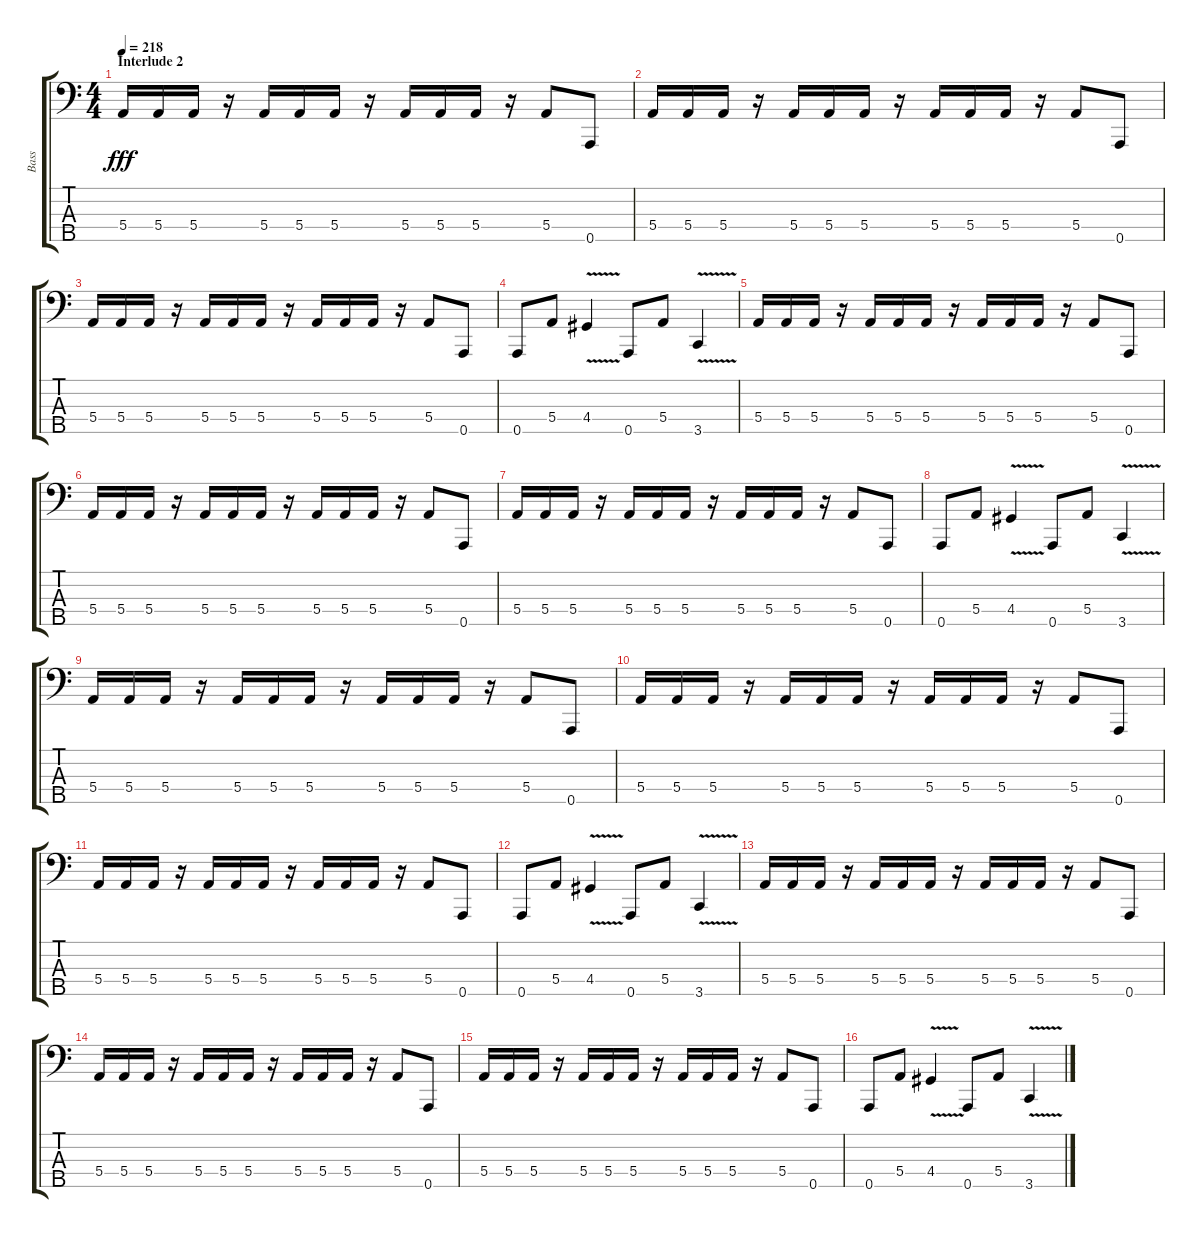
\track ("Bass" "Bass") {instrument electricbasspick}
\staff {score tabs}
\tuning (G2 D2 A1 E1 A0) {hide}
\ts (4 4)
\section ("" "Interlude 2")
\tempo 218
\clef f4
\ks c
5.4.16{dy fff} 5.4.16 5.4.16 r.16 5.4.16 5.4.16 5.4.16 r.16 5.4.16 5.4.16 5.4.16 r.16 5.4.8 0.5.8 |
5.4.16 5.4.16 5.4.16 r.16 5.4.16 5.4.16 5.4.16 r.16 5.4.16 5.4.16 5.4.16 r.16 5.4.8 0.5.8 |
5.4.16 5.4.16 5.4.16 r.16 5.4.16 5.4.16 5.4.16 r.16 5.4.16 5.4.16 5.4.16 r.16 5.4.8 0.5.8 |
0.5.8 5.4.8 4.4{v}.4 0.5.8 5.4.8 3.5{v}.4 |
5.4.16 5.4.16 5.4.16 r.16 5.4.16 5.4.16 5.4.16 r.16 5.4.16 5.4.16 5.4.16 r.16 5.4.8 0.5.8 |
5.4.16 5.4.16 5.4.16 r.16 5.4.16 5.4.16 5.4.16 r.16 5.4.16 5.4.16 5.4.16 r.16 5.4.8 0.5.8 |
5.4.16 5.4.16 5.4.16 r.16 5.4.16 5.4.16 5.4.16 r.16 5.4.16 5.4.16 5.4.16 r.16 5.4.8 0.5.8 |
0.5.8 5.4.8 4.4{v}.4 0.5.8 5.4.8 3.5{v}.4 |
5.4.16 5.4.16 5.4.16 r.16 5.4.16 5.4.16 5.4.16 r.16 5.4.16 5.4.16 5.4.16 r.16 5.4.8 0.5.8 |
5.4.16 5.4.16 5.4.16 r.16 5.4.16 5.4.16 5.4.16 r.16 5.4.16 5.4.16 5.4.16 r.16 5.4.8 0.5.8 |
5.4.16 5.4.16 5.4.16 r.16 5.4.16 5.4.16 5.4.16 r.16 5.4.16 5.4.16 5.4.16 r.16 5.4.8 0.5.8 |
0.5.8 5.4.8 4.4{v}.4 0.5.8 5.4.8 3.5{v}.4 |
5.4.16 5.4.16 5.4.16 r.16 5.4.16 5.4.16 5.4.16 r.16 5.4.16 5.4.16 5.4.16 r.16 5.4.8 0.5.8 |
5.4.16 5.4.16 5.4.16 r.16 5.4.16 5.4.16 5.4.16 r.16 5.4.16 5.4.16 5.4.16 r.16 5.4.8 0.5.8 |
5.4.16 5.4.16 5.4.16 r.16 5.4.16 5.4.16 5.4.16 r.16 5.4.16 5.4.16 5.4.16 r.16 5.4.8 0.5.8 |
0.5.8 5.4.8 4.4{v}.4 0.5.8 5.4.8 3.5{v}.4
